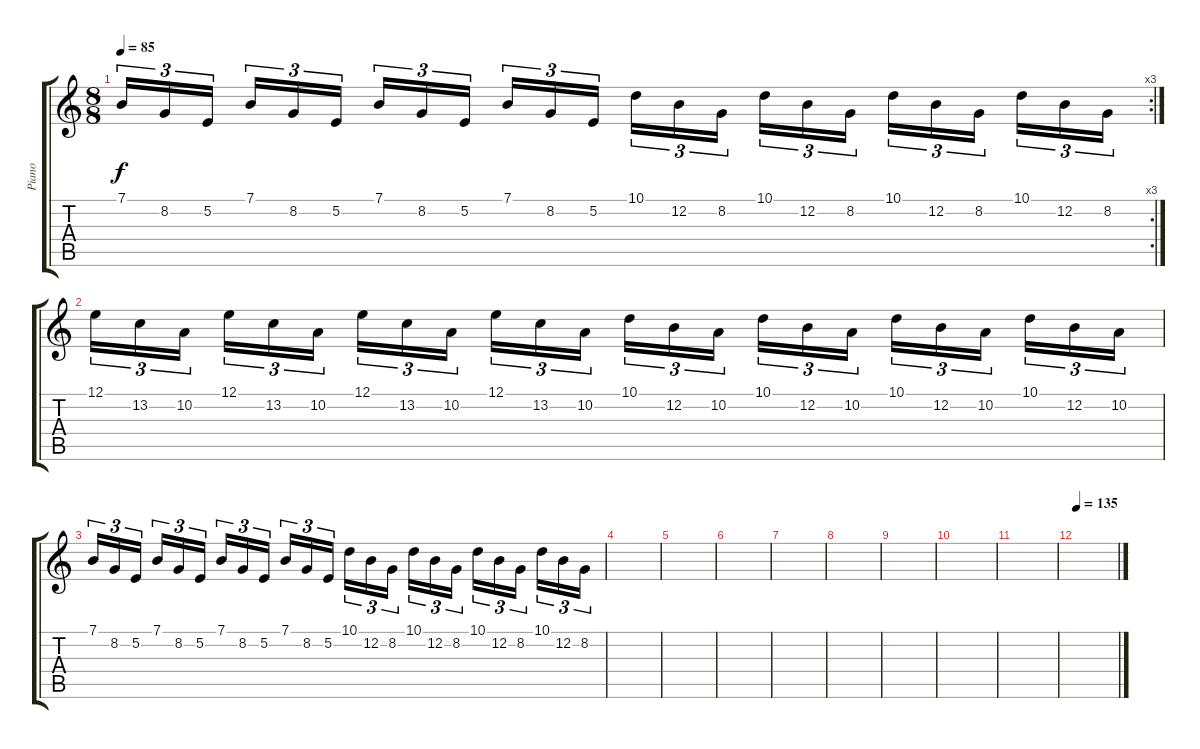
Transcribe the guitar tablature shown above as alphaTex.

\track ("Piano" "Piano") {instrument acousticgrandpiano}
\staff {score tabs}
\tuning (E4 B3 G3 D3 A2 E2) {hide}
\rc 3
\ts (8 8)
\tempo 85
\clef g2
\ks c
7.1.16{tu (3 2) dy f} 8.2.16{tu (3 2)} 5.2.16{tu (3 2)} 7.1.16{tu (3 2)} 8.2.16{tu (3 2)} 5.2.16{tu (3 2)} 7.1.16{tu (3 2)} 8.2.16{tu (3 2)} 5.2.16{tu (3 2)} 7.1.16{tu (3 2)} 8.2.16{tu (3 2)} 5.2.16{tu (3 2)} 10.1.16{tu (3 2)} 12.2.16{tu (3 2)} 8.2.16{tu (3 2)} 10.1.16{tu (3 2)} 12.2.16{tu (3 2)} 8.2.16{tu (3 2)} 10.1.16{tu (3 2)} 12.2.16{tu (3 2)} 8.2.16{tu (3 2)} 10.1.16{tu (3 2)} 12.2.16{tu (3 2)} 8.2.16{tu (3 2)} |
12.1.16{tu (3 2)} 13.2.16{tu (3 2)} 10.2.16{tu (3 2)} 12.1.16{tu (3 2)} 13.2.16{tu (3 2)} 10.2.16{tu (3 2)} 12.1.16{tu (3 2)} 13.2.16{tu (3 2)} 10.2.16{tu (3 2)} 12.1.16{tu (3 2)} 13.2.16{tu (3 2)} 10.2.16{tu (3 2)} 10.1.16{tu (3 2)} 12.2.16{tu (3 2)} 10.2.16{tu (3 2)} 10.1.16{tu (3 2)} 12.2.16{tu (3 2)} 10.2.16{tu (3 2)} 10.1.16{tu (3 2)} 12.2.16{tu (3 2)} 10.2.16{tu (3 2)} 10.1.16{tu (3 2)} 12.2.16{tu (3 2)} 10.2.16{tu (3 2)} |
7.1.16{tu (3 2)} 8.2.16{tu (3 2)} 5.2.16{tu (3 2)} 7.1.16{tu (3 2)} 8.2.16{tu (3 2)} 5.2.16{tu (3 2)} 7.1.16{tu (3 2)} 8.2.16{tu (3 2)} 5.2.16{tu (3 2)} 7.1.16{tu (3 2)} 8.2.16{tu (3 2)} 5.2.16{tu (3 2)} 10.1.16{tu (3 2)} 12.2.16{tu (3 2)} 8.2.16{tu (3 2)} 10.1.16{tu (3 2)} 12.2.16{tu (3 2)} 8.2.16{tu (3 2)} 10.1.16{tu (3 2)} 12.2.16{tu (3 2)} 8.2.16{tu (3 2)} 10.1.16{tu (3 2)} 12.2.16{tu (3 2)} 8.2.16{tu (3 2)} |
|
|
|
|
|
|
|
|
\tempo 135
